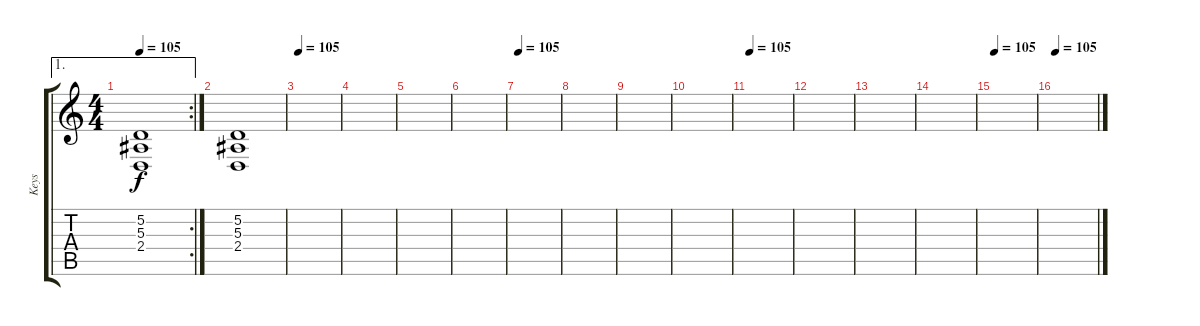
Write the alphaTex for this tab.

\track ("Keys" "Keys") {instrument stringensemble2}
\staff {score tabs}
\tuning (D4 A3 F3 C3 G2 D2) {hide}
\ae 1
\rc 2
\ts (4 4)
\tempo 105
\clef g2
\ks c
(5.2 5.3 2.4).1{dy f} |
(5.2 5.3 2.4).1 |
\tempo 105
|
|
|
|
\tempo 105
|
|
|
|
\tempo 105
|
|
|
|
\tempo 105
|
\tempo 105
